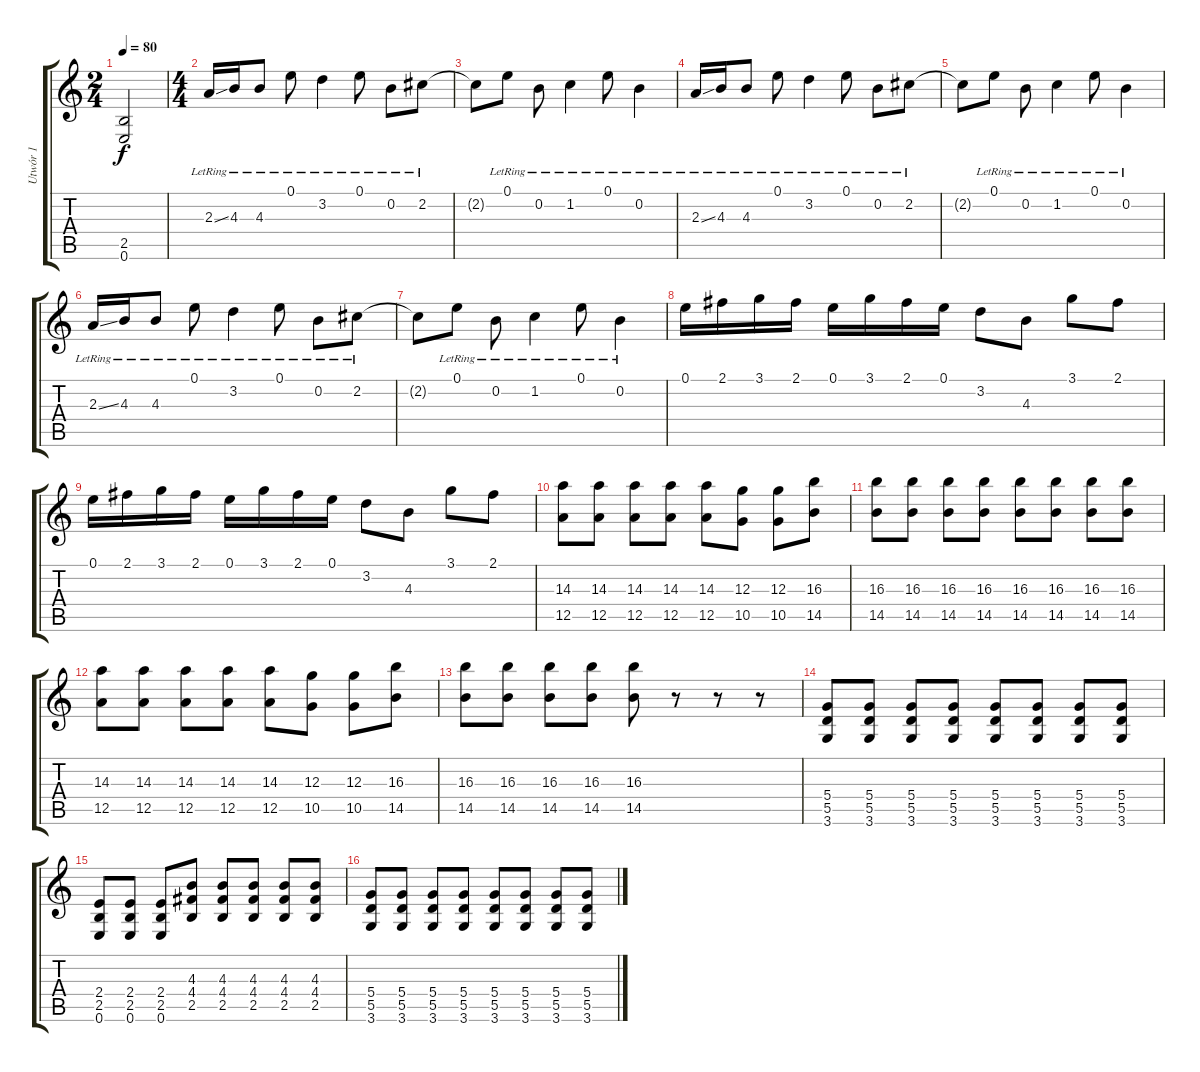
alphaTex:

\track ("Utwór 1" "Utwór 1") {instrument electricguitarclean}
\staff {score tabs}
\tuning (E4 B3 G3 D3 A2 E2) {hide}
\ts (2 4)
\tempo 80
\clef g2
\ks c
(2.5 0.6).2{dy f} |
\ts (4 4)
2.3{ss lr}.16{instrument electricguitarclean} 4.3{lr}.16 4.3{lr}.8 0.1{lr}.8 3.2{lr}.4 0.1{lr}.8 0.2{lr}.8 2.2{lr}.8 |
2.2{t}.8 0.1{lr}.8 0.2{lr}.8 1.2{lr}.4 0.1{lr}.8 0.2{lr}.4 |
2.3{ss lr}.16 4.3{lr}.16 4.3{lr}.8 0.1{lr}.8 3.2{lr}.4 0.1{lr}.8 0.2{lr}.8 2.2{lr}.8 |
2.2{t}.8 0.1{lr}.8 0.2{lr}.8 1.2{lr}.4 0.1{lr}.8 0.2{lr}.4 |
2.3{ss lr}.16 4.3{lr}.16 4.3{lr}.8 0.1{lr}.8 3.2{lr}.4 0.1{lr}.8 0.2{lr}.8 2.2{lr}.8 |
2.2{t}.8 0.1{lr}.8 0.2{lr}.8 1.2{lr}.4 0.1{lr}.8 0.2{lr}.4 |
0.1.16 2.1.16 3.1.16 2.1.16 0.1.16 3.1.16 2.1.16 0.1.16 3.2.8 4.3.8 3.1.8 2.1.8 |
0.1.16 2.1.16 3.1.16 2.1.16 0.1.16 3.1.16 2.1.16 0.1.16 3.2.8 4.3.8 3.1.8 2.1.8 |
(14.3 12.5).8{instrument distortionguitar} (14.3 12.5).8 (14.3 12.5).8 (14.3 12.5).8 (14.3 12.5).8 (12.3 10.5).8 (12.3 10.5).8 (16.3 14.5).8 |
(16.3 14.5).8 (16.3 14.5).8 (16.3 14.5).8 (16.3 14.5).8 (16.3 14.5).8 (16.3 14.5).8 (16.3 14.5).8 (16.3 14.5).8 |
(14.3 12.5).8 (14.3 12.5).8 (14.3 12.5).8 (14.3 12.5).8 (14.3 12.5).8 (12.3 10.5).8 (12.3 10.5).8 (16.3 14.5).8 |
(16.3 14.5).8 (16.3 14.5).8 (16.3 14.5).8 (16.3 14.5).8 (16.3 14.5).8 r.8 r.8 r.8 |
(5.4 5.5 3.6).8 (5.4 5.5 3.6).8 (5.4 5.5 3.6).8 (5.4 5.5 3.6).8 (5.4 5.5 3.6).8 (5.4 5.5 3.6).8 (5.4 5.5 3.6).8 (5.4 5.5 3.6).8 |
(2.4 2.5 0.6).8 (2.4 2.5 0.6).8 (2.4 2.5 0.6).8 (4.3 4.4 2.5).8 (4.3 4.4 2.5).8 (4.3 4.4 2.5).8 (4.3 4.4 2.5).8 (4.3 4.4 2.5).8 |
(5.4 5.5 3.6).8 (5.4 5.5 3.6).8 (5.4 5.5 3.6).8 (5.4 5.5 3.6).8 (5.4 5.5 3.6).8 (5.4 5.5 3.6).8 (5.4 5.5 3.6).8 (5.4 5.5 3.6).8
